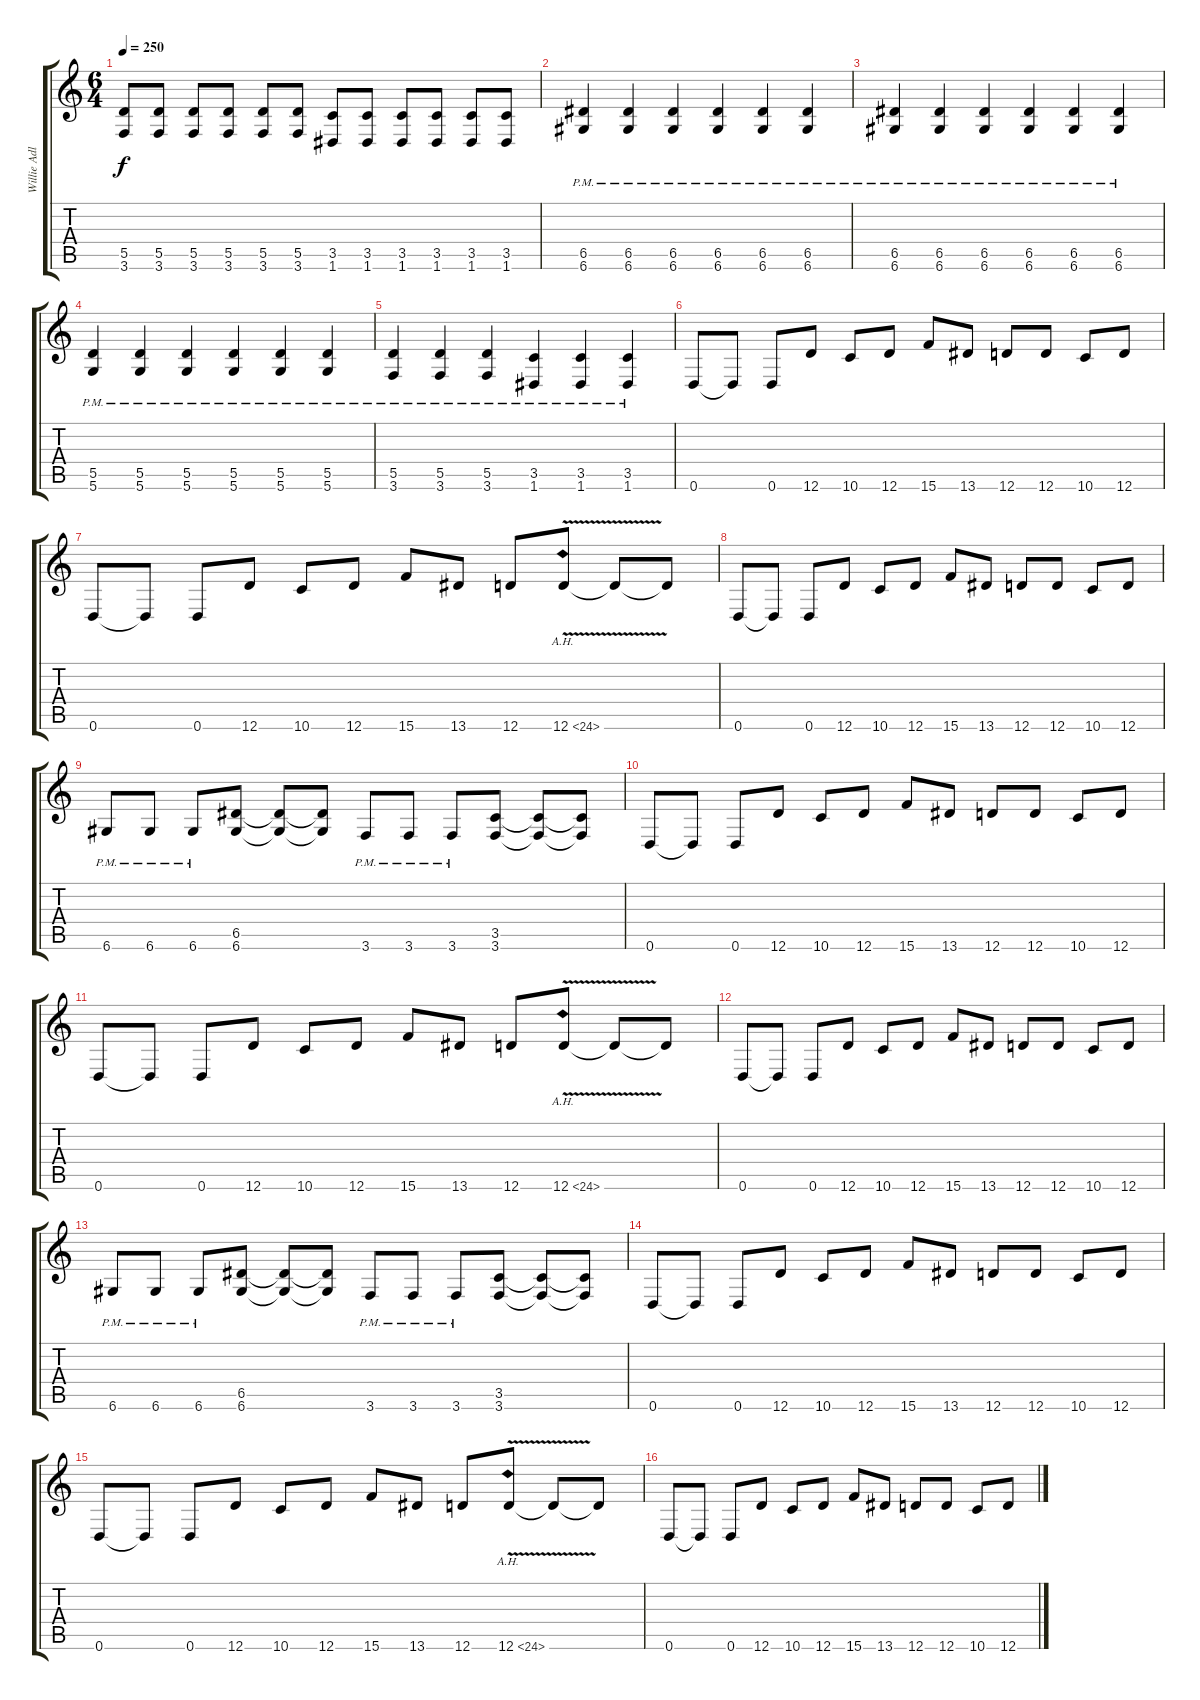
\track ("Willie Adler" "Willie Adl") {instrument distortionguitar}
\staff {score tabs}
\tuning (E4 B3 G3 D3 A2 D2) {hide}
\ts (6 4)
\tempo 250
\clef g2
\ks c
(5.5 3.6).8{dy f} (5.5 3.6).8 (5.5 3.6).8 (5.5 3.6).8 (5.5 3.6).8 (5.5 3.6).8 (3.5 1.6).8 (3.5 1.6).8 (3.5 1.6).8 (3.5 1.6).8 (3.5 1.6).8 (3.5 1.6).8 |
(6.5{pm} 6.6{pm}).4 (6.5{pm} 6.6{pm}).4 (6.5{pm} 6.6{pm}).4 (6.5{pm} 6.6{pm}).4 (6.5{pm} 6.6{pm}).4 (6.5{pm} 6.6{pm}).4 |
(6.5{pm} 6.6{pm}).4 (6.5{pm} 6.6{pm}).4 (6.5{pm} 6.6{pm}).4 (6.5{pm} 6.6{pm}).4 (6.5{pm} 6.6{pm}).4 (6.5{pm} 6.6{pm}).4 |
(5.5{pm} 5.6{pm}).4 (5.5{pm} 5.6{pm}).4 (5.5{pm} 5.6{pm}).4 (5.5{pm} 5.6{pm}).4 (5.5{pm} 5.6{pm}).4 (5.5{pm} 5.6{pm}).4 |
(5.5{pm} 3.6{pm}).4 (5.5{pm} 3.6{pm}).4 (5.5{pm} 3.6{pm}).4 (3.5{pm} 1.6{pm}).4 (3.5{pm} 1.6{pm}).4 (3.5{pm} 1.6{pm}).4 |
0.6.8 0.6{t}.8 0.6.8 12.6.8 10.6.8 12.6.8 15.6.8 13.6.8 12.6.8 12.6.8 10.6.8 12.6.8 |
0.6.8 0.6{t}.8 0.6.8 12.6.8 10.6.8 12.6.8 15.6.8 13.6.8 12.6.8 12.6{ah 12 v}.8 12.6{t}.8 12.6{t}.8 |
0.6.8 0.6{t}.8 0.6.8 12.6.8 10.6.8 12.6.8 15.6.8 13.6.8 12.6.8 12.6.8 10.6.8 12.6.8 |
6.6{pm}.8 6.6{pm}.8 6.6{pm}.8 (6.5 6.6).8 (6.5{t} 6.6{t}).8 (6.5{t} 6.6{t}).8 3.6{pm}.8 3.6{pm}.8 3.6{pm}.8 (3.5 3.6).8 (3.5{t} 3.6{t}).8 (3.5{t} 3.6{t}).8 |
0.6.8 0.6{t}.8 0.6.8 12.6.8 10.6.8 12.6.8 15.6.8 13.6.8 12.6.8 12.6.8 10.6.8 12.6.8 |
0.6.8 0.6{t}.8 0.6.8 12.6.8 10.6.8 12.6.8 15.6.8 13.6.8 12.6.8 12.6{ah 12 v}.8 12.6{t}.8 12.6{t}.8 |
0.6.8 0.6{t}.8 0.6.8 12.6.8 10.6.8 12.6.8 15.6.8 13.6.8 12.6.8 12.6.8 10.6.8 12.6.8 |
6.6{pm}.8 6.6{pm}.8 6.6{pm}.8 (6.5 6.6).8 (6.5{t} 6.6{t}).8 (6.5{t} 6.6{t}).8 3.6{pm}.8 3.6{pm}.8 3.6{pm}.8 (3.5 3.6).8 (3.5{t} 3.6{t}).8 (3.5{t} 3.6{t}).8 |
0.6.8 0.6{t}.8 0.6.8 12.6.8 10.6.8 12.6.8 15.6.8 13.6.8 12.6.8 12.6.8 10.6.8 12.6.8 |
0.6.8 0.6{t}.8 0.6.8 12.6.8 10.6.8 12.6.8 15.6.8 13.6.8 12.6.8 12.6{ah 12 v}.8 12.6{t}.8 12.6{t}.8 |
0.6.8 0.6{t}.8 0.6.8 12.6.8 10.6.8 12.6.8 15.6.8 13.6.8 12.6.8 12.6.8 10.6.8 12.6.8
